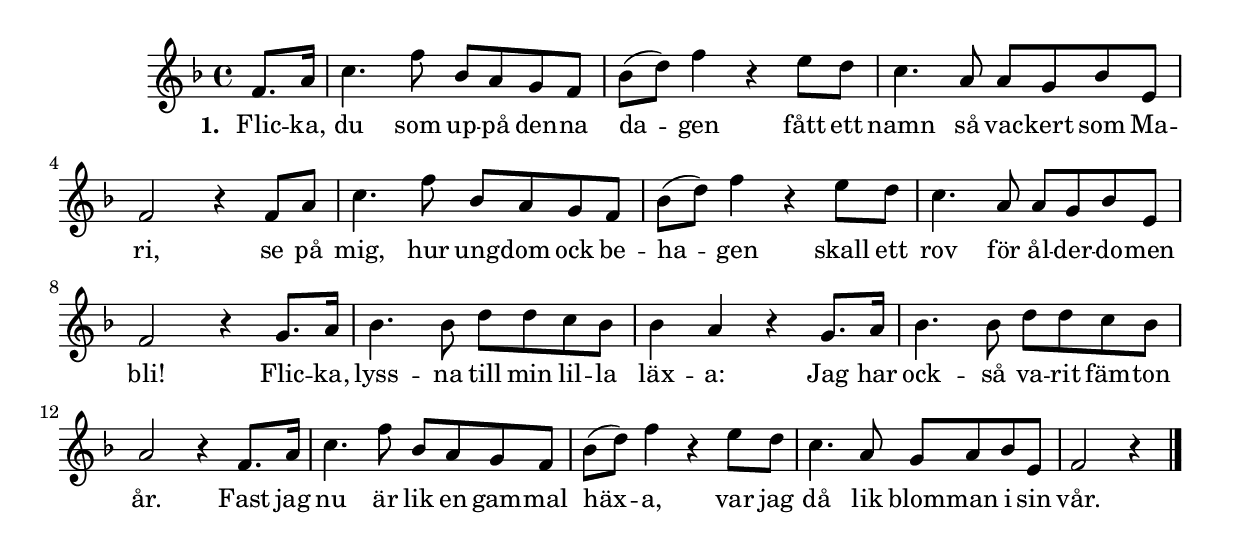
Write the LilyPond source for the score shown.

{
\time 4/4
\key f \major

\partial 4
 f'8. a'16  | 
 c''4. f''8 bes' a' g' f'  | 
 bes'-( d''-) f''4 r e''8 d''  | 
 c''4. a'8 a' g' bes' e'  | 
 f'2 r4 f'8 a'  | 
 c''4. f''8 bes' a' g' f'  | 
 bes'-( d''-) f''4 r e''8 d''  | 
 c''4. a'8 a' g' bes' e'  | 
 f'2 r4 g'8. a'16  | 
 bes'4. bes'8 d'' d'' c'' bes'  | 
 bes'4 a' r g'8. a'16  | 
 bes'4. bes'8 d'' d'' c'' bes'  | 
 a'2 r4 f'8. a'16  | 
 c''4. f''8 bes' a' g' f'  | 
 bes'-( d''-) f''4 r e''8 d''  | 
 c''4. a'8 g' a' bes' e'  | 
 f'2 r4 \bar "|."
 }
 \addlyrics {
     \set stanza = #"1. "
     Flic -- ka, du som up -- på den -- na da -- gen fått ett
     namn så vac -- kert som Ma -- ri, se på mig, hur ung -- dom ock be -- 
     ha --  -- gen skall ett rov för ål -- der -- do -- men bli! Flic -- ka,
     lyss -- na till min lil -- la läx -- a: Jag har
     ock -- så va -- rit fäm -- ton år. Fast jag nu är lik en gam -- mal
     häx --  -- a, var jag då lik blom -- man i sin vår.
}
